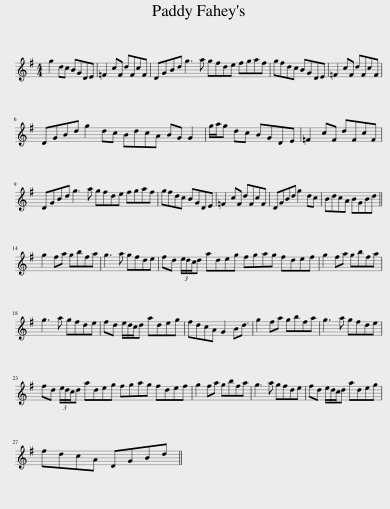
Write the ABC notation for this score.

X:1
L:1/8
M:4/4
I:linebreak $
K:G
V:1 treble
V:1
 g2 dc BGDE | =F2 cF dFcF | DGBd g3 a gfde fgaf | gfdc BGDE | =F2 cF dFcF |$ %5
 DGBd g2 dc BdcA BG G2 | g/a/g dc BGDE | =F2 cF dFcF |$ DGBd g3 a gfde fgaf | gfdc BGDE | %10
 =F2 cF dFcF | DGBd g2 dc | BdcA BGBd ||$ g2 fa gbfa | g3 a gfde | %15
 fd (3e/d/c/d adeg fgag fdef | g2 fa gbfa |$ g3 a gfde | fd e/d/c/d adeg | fdcA G2 Bd3/2 | %20
 g2 fa gbfa | g3 a gfde |$ fd (3e/d/c/d adeg fgag fdef | g2 fa gbfa | g3 a gfde | %25
 fd e/d/c/d adeg |$ fdcA DGBd || %27
